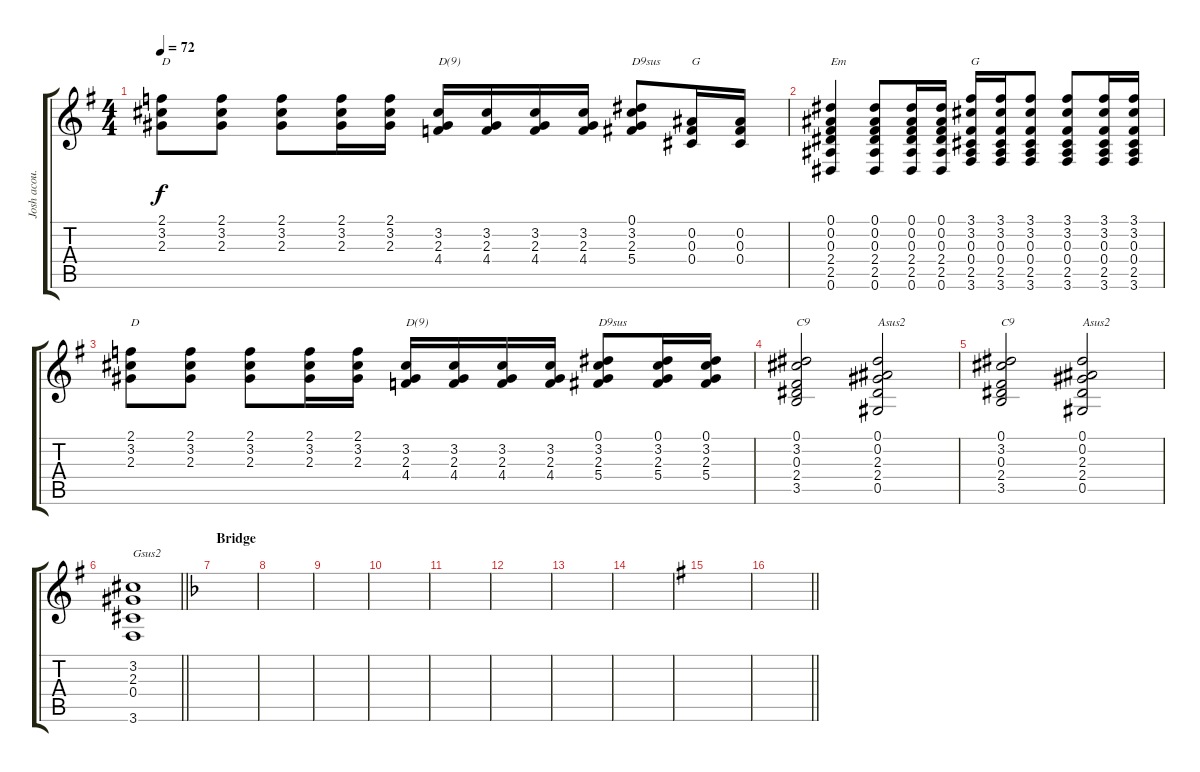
\track ("Josh acou." "Josh acou.") {instrument acousticguitarsteel}
\staff {score tabs}
\tuning (Eb4 Bb3 Gb3 Db3 Ab2 Eb2) {hide}
\ts (4 4)
\tempo 72
\clef g2
\ks g
(2.1 3.2 2.3).8{txt "D" dy f} (2.1 3.2 2.3).8 (2.1 3.2 2.3).8 (2.1 3.2 2.3).16 (2.1 3.2 2.3).16 (3.2 2.3 4.4).16{txt "D(9)"} (3.2 2.3 4.4).16 (3.2 2.3 4.4).16 (3.2 2.3 4.4).16 (0.1 3.2 2.3 5.4).8{txt "D9sus"} (0.2 0.3 0.4).16{txt "G"} (0.2 0.3 0.4).16 |
(0.1 0.2 0.3 2.4 2.5 0.6).4{txt "Em"} (0.1 0.2 0.3 2.4 2.5 0.6).8 (0.1 0.2 0.3 2.4 2.5 0.6).16 (0.1 0.2 0.3 2.4 2.5 0.6).16 (3.1 3.2 0.3 0.4 2.5 3.6).16{txt "G"} (3.1 3.2 0.3 0.4 2.5 3.6).16 (3.1 3.2 0.3 0.4 2.5 3.6).8 (3.1 3.2 0.3 0.4 2.5 3.6).8 (3.1 3.2 0.3 0.4 2.5 3.6).16 (3.1 3.2 0.3 0.4 2.5 3.6).16 |
(2.1 3.2 2.3).8{txt "D"} (2.1 3.2 2.3).8 (2.1 3.2 2.3).8 (2.1 3.2 2.3).16 (2.1 3.2 2.3).16 (3.2 2.3 4.4).16{txt "D(9)"} (3.2 2.3 4.4).16 (3.2 2.3 4.4).16 (3.2 2.3 4.4).16 (0.1 3.2 2.3 5.4).8{txt "D9sus"} (0.1 3.2 2.3 5.4).16 (0.1 3.2 2.3 5.4).16 |
(0.1 3.2 0.3 2.4 3.5).2{txt "C9"} (0.1 0.2 2.3 2.4 0.5).2{txt "Asus2"} |
(0.1 3.2 0.3 2.4 3.5).2{txt "C9"} (0.1 0.2 2.3 2.4 0.5).2{txt "Asus2"} |
\barLineRight lightlight
(3.2 2.3 0.4 3.6).1{txt "Gsus2"} |
\section ("" "Bridge")
\ks f
|
|
|
|
|
|
|
|
\ks g
|
\barLineRight lightlight
